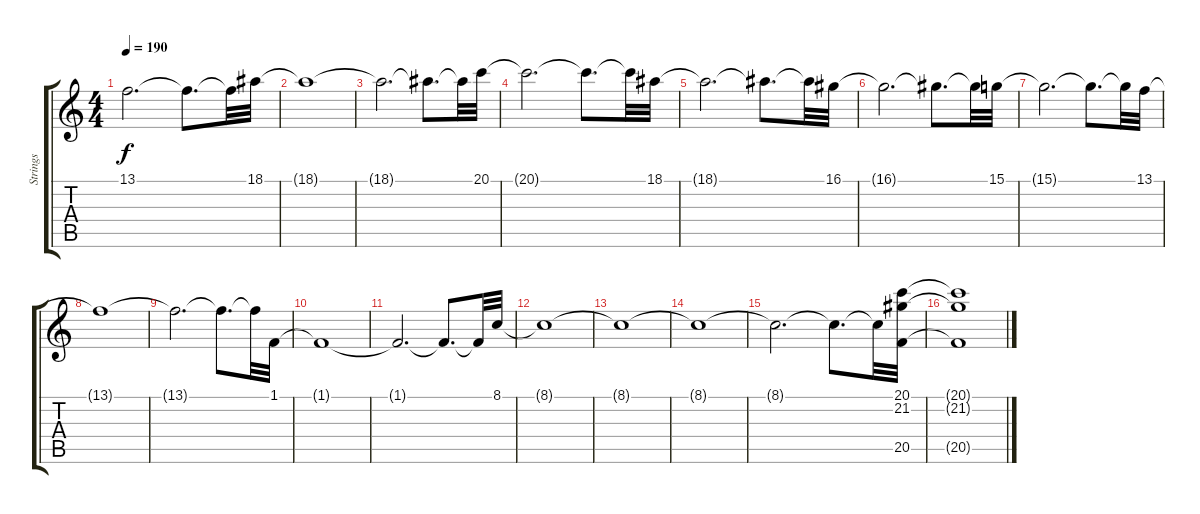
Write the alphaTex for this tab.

\track ("Strings" "Strings") {instrument stringensemble2}
\staff {score tabs}
\tuning (E4 B3 G3 D3 A2 E2) {hide}
\ts (4 4)
\tempo 190
\clef g2
\ks c
13.1{t}.2{d dy f} 13.1{t}.8{d} 13.1{t}.32 18.1.32 |
18.1{t}.1 |
18.1{t}.2{d} 18.1{t}.8{d} 18.1{t}.32 20.1.32 |
20.1{t}.2{d} 20.1{t}.8{d} 20.1{t}.32 18.1.32 |
18.1{t}.2{d} 18.1{t}.8{d} 18.1{t}.32 16.1.32 |
16.1{t}.2{d} 16.1{t}.8{d} 16.1{t}.32 15.1.32 |
15.1{t}.2{d} 15.1{t}.8{d} 15.1{t}.32 13.1.32 |
13.1{t}.1 |
13.1{t}.2{d} 13.1{t}.8{d} 13.1{t}.32 1.1.32 |
1.1{t}.1 |
1.1{t}.2{d} 1.1{t}.8{d} 1.1{t}.32 8.1.32 |
8.1{t}.1 |
8.1{t}.1 |
8.1{t}.1 |
8.1{t}.2{d} 8.1{t}.8{d} 8.1{t}.32 (20.1 21.2 20.5).32 |
(20.1{t} 21.2{t} 20.5{t}).1
